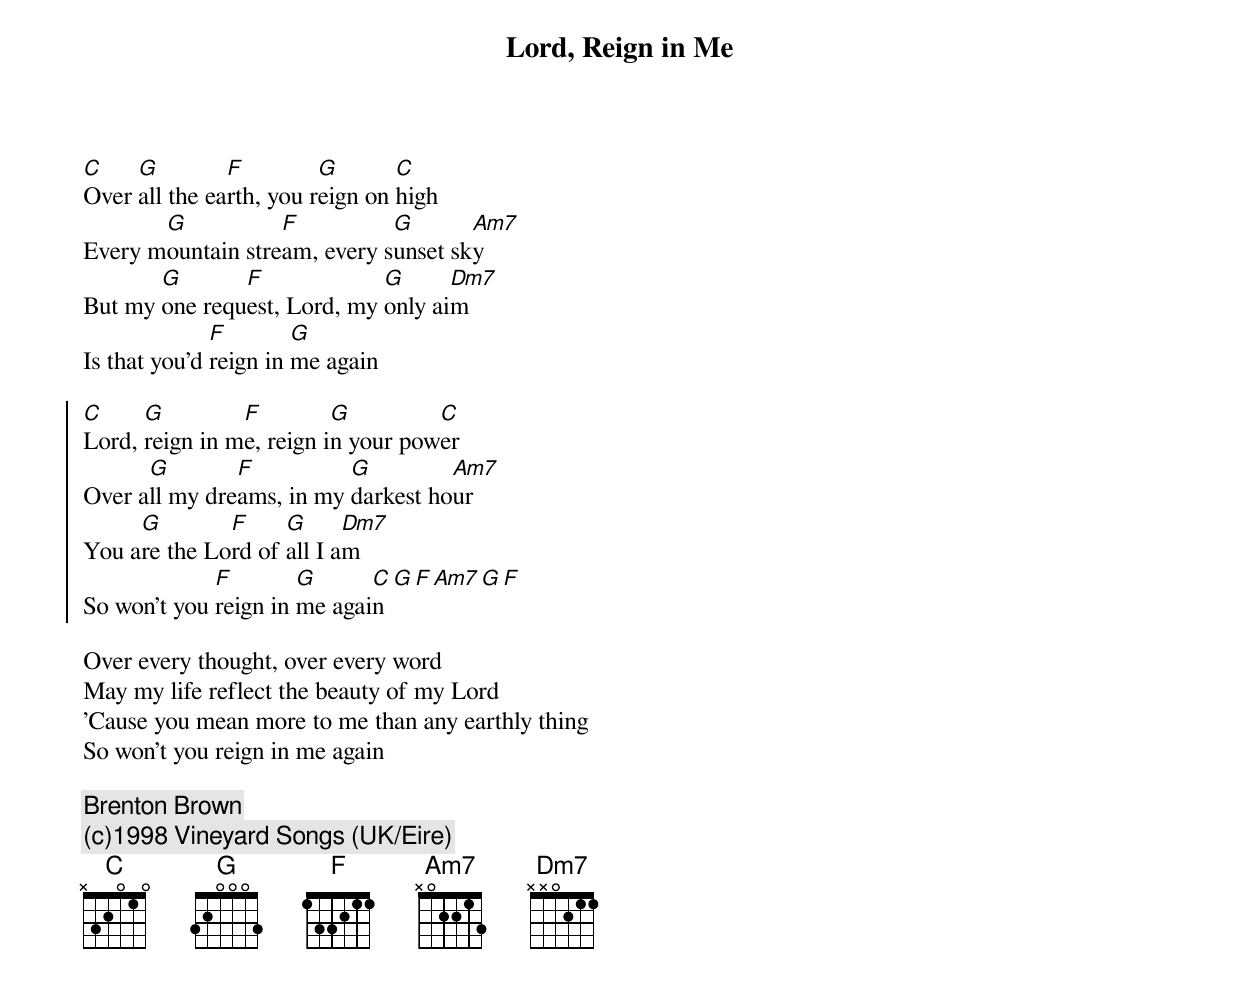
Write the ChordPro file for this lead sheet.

{t:Lord, Reign in Me}
[C]Over [G]all the ea[F]rth, you r[G]eign on [C]high
Every m[G]ountain stre[F]am, every s[G]unset sk[Am7]y
But my [G]one requ[F]est, Lord, my [G]only ai[Dm7]m
Is that you'd [F]reign in [G]me again

{soc}
[C]Lord, [G]reign in m[F]e, reign i[G]n your pow[C]er
Over a[G]ll my dre[F]ams, in my [G]darkest ho[Am7]ur
You a[G]re the Lo[F]rd of [G]all I a[Dm7]m
So won't you [F]reign in [G]me agai[C]n[G][F][Am7][G][F]
{eoc}

Over every thought, over every word
May my life reflect the beauty of my Lord
'Cause you mean more to me than any earthly thing
So won't you reign in me again

{c:Brenton Brown}
{c:(c)1998 Vineyard Songs (UK/Eire)}
